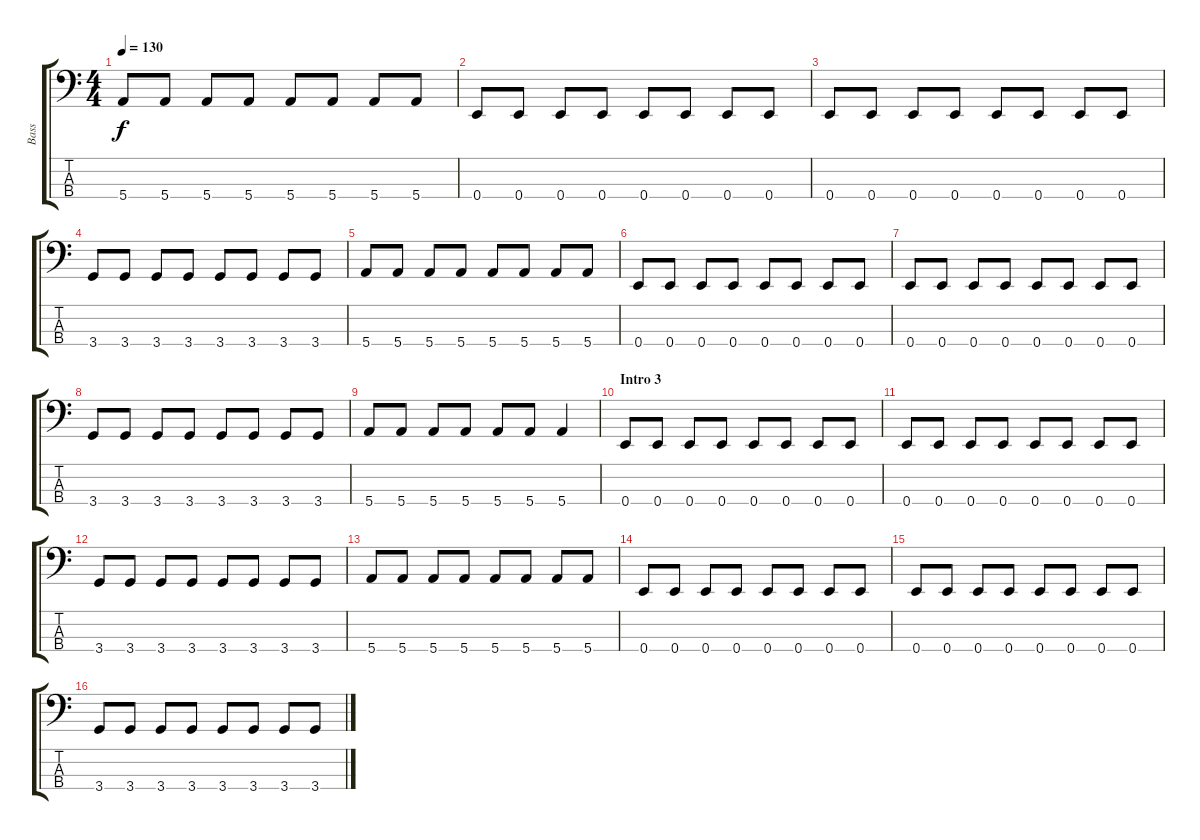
\track ("Bass" "Bass") {instrument electricbasspick}
\staff {score tabs}
\tuning (G2 D2 A1 E1) {hide}
\ts (4 4)
\tempo 130
\clef f4
\ks c
5.4.8{dy f} 5.4.8 5.4.8 5.4.8 5.4.8 5.4.8 5.4.8 5.4.8 |
0.4.8 0.4.8 0.4.8 0.4.8 0.4.8 0.4.8 0.4.8 0.4.8 |
0.4.8 0.4.8 0.4.8 0.4.8 0.4.8 0.4.8 0.4.8 0.4.8 |
3.4.8 3.4.8 3.4.8 3.4.8 3.4.8 3.4.8 3.4.8 3.4.8 |
5.4.8 5.4.8 5.4.8 5.4.8 5.4.8 5.4.8 5.4.8 5.4.8 |
0.4.8 0.4.8 0.4.8 0.4.8 0.4.8 0.4.8 0.4.8 0.4.8 |
0.4.8 0.4.8 0.4.8 0.4.8 0.4.8 0.4.8 0.4.8 0.4.8 |
3.4.8 3.4.8 3.4.8 3.4.8 3.4.8 3.4.8 3.4.8 3.4.8 |
5.4.8 5.4.8 5.4.8 5.4.8 5.4.8 5.4.8 5.4.4 |
\section ("" "Intro 3")
0.4.8 0.4.8 0.4.8 0.4.8 0.4.8 0.4.8 0.4.8 0.4.8 |
0.4.8 0.4.8 0.4.8 0.4.8 0.4.8 0.4.8 0.4.8 0.4.8 |
3.4.8 3.4.8 3.4.8 3.4.8 3.4.8 3.4.8 3.4.8 3.4.8 |
5.4.8 5.4.8 5.4.8 5.4.8 5.4.8 5.4.8 5.4.8 5.4.8 |
0.4.8 0.4.8 0.4.8 0.4.8 0.4.8 0.4.8 0.4.8 0.4.8 |
0.4.8 0.4.8 0.4.8 0.4.8 0.4.8 0.4.8 0.4.8 0.4.8 |
3.4.8 3.4.8 3.4.8 3.4.8 3.4.8 3.4.8 3.4.8 3.4.8
